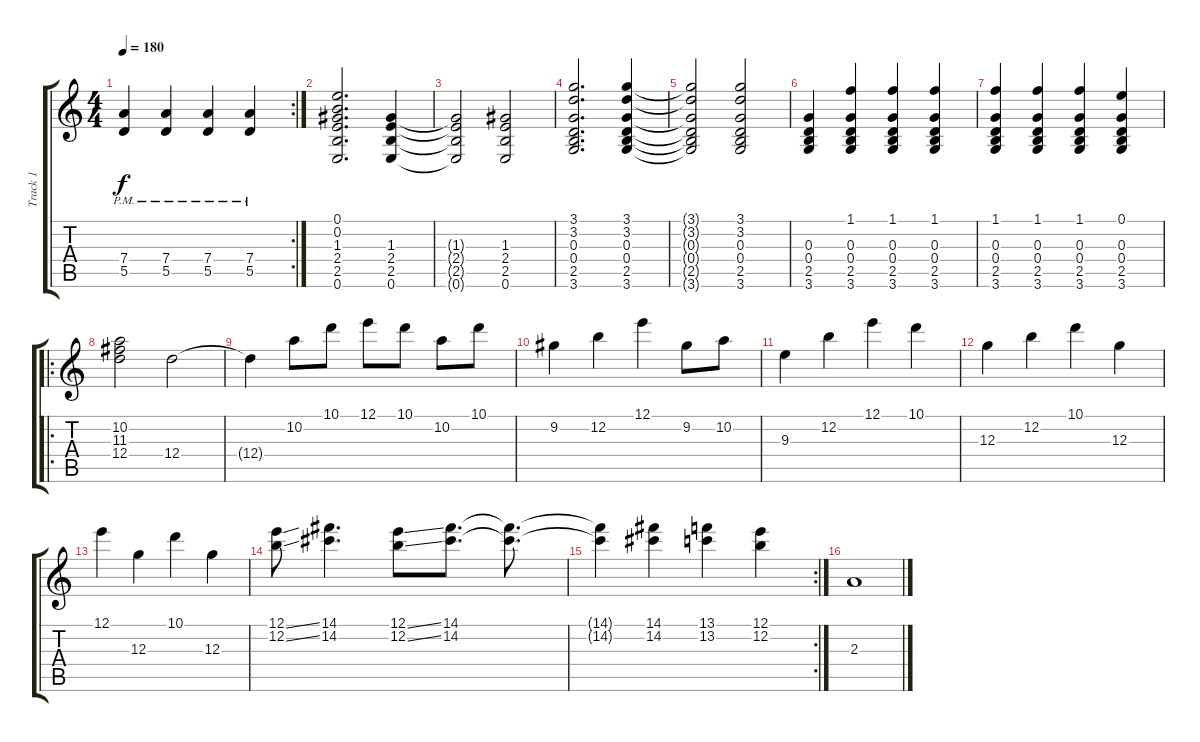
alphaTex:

\track ("Track 1" "Track 1") {instrument distortionguitar}
\staff {score tabs}
\tuning (E4 B3 G3 D3 A2 E2) {hide}
\rc 2
\ts (4 4)
\tempo 180
\clef g2
\ks c
(7.4 5.5{pm}).4{dy f} (7.4 5.5{pm}).4 (7.4 5.5{pm}).4 (7.4 5.5{pm}).4 |
(0.1 0.2 1.3 2.4 2.5 0.6).2{d} (1.3 2.4 2.5 0.6).4 |
(1.3{t} 2.4{t} 2.5{t} 0.6{t}).2 (1.3 2.4 2.5 0.6).2 |
(3.1 3.2 0.3 0.4 2.5 3.6).2{d} (3.1 3.2 0.3 0.4 2.5 3.6).4 |
(3.1{t} 3.2{t} 0.3{t} 0.4{t} 2.5{t} 3.6{t}).2 (3.1 3.2 0.3 0.4 2.5 3.6).2 |
(0.3 0.4 2.5 3.6).4 (1.1 0.3 0.4 2.5 3.6).4 (1.1 0.3 0.4 2.5 3.6).4 (1.1 0.3 0.4 2.5 3.6).4 |
(1.1 0.3 0.4 2.5 3.6).4 (1.1 0.3 0.4 2.5 3.6).4 (1.1 0.3 0.4 2.5 3.6).4 (0.1 0.3 0.4 2.5 3.6).4 |
\ro
(10.2 11.3 12.4).2 12.4.2 |
12.4{t}.4 10.2.8 10.1.8 12.1.8 10.1.8 10.2.8 10.1.8 |
9.2.4 12.2.4 12.1.4 9.2.8 10.2.8 |
9.3.4 12.2.4 12.1.4 10.1.4 |
12.3.4 12.2.4 10.1.4 12.3.4 |
12.1.4 12.3.4 10.1.4 12.3.4 |
(12.1{ss} 12.2{ss}).8 (14.1 14.2).4{d} (12.1{ss} 12.2{ss}).8 (14.1 14.2).8{d} (14.1{t} 14.2{t}).8{d} |
\rc 2
(14.1{t} 14.2{t}).4 (14.1 14.2).4 (13.1 13.2).4 (12.1 12.2).4 |
2.3.1
